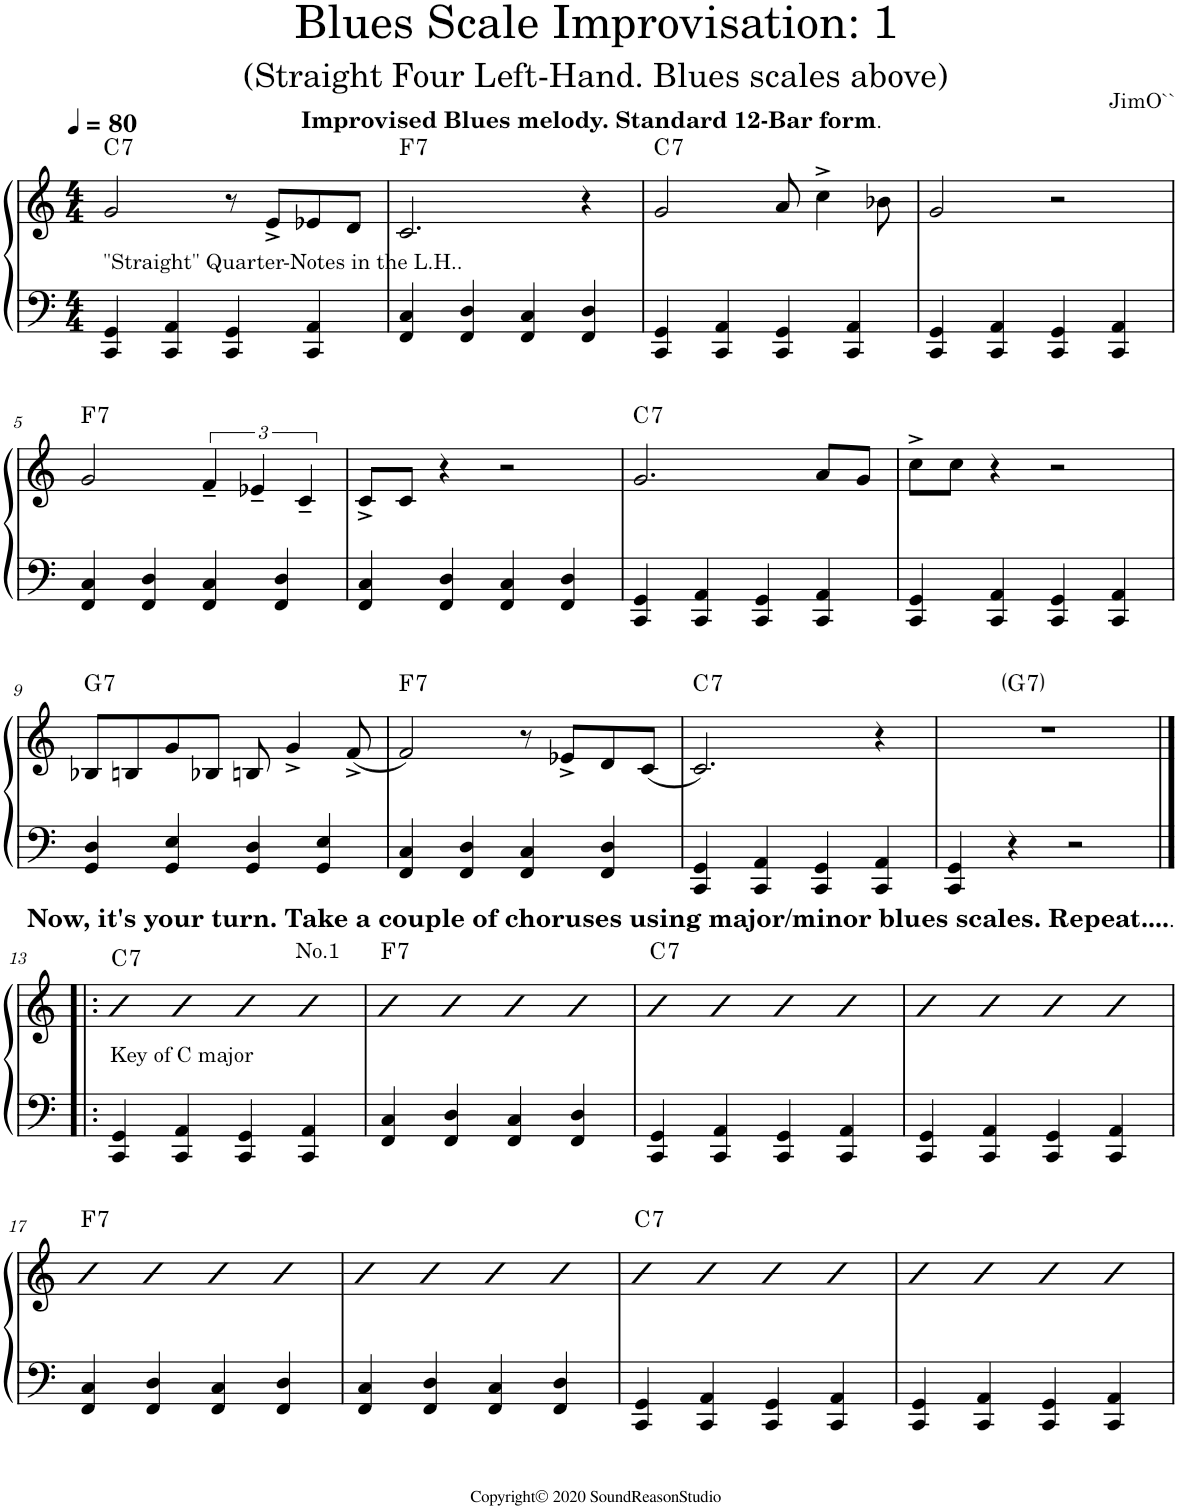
**kern	**kern	**harte
*part1	*part1	*part1
*staff2	*staff1	*
*I"Piano	*	*
*I'Pno.	*	*
*clefF4	*clefG2	*
*k[]	*k[]	*
*M4/4	*M4/4	*
*MM80	*MM80	*
=1	=1	=1
!LO:TX:a:t="Straight" Quarter-Notes in the L.H..	!	!LO:H:kt=7
4CC/ 4GG/	2g/	C:7
4CC/ 4AA/	.	.
4CC/ 4GG/	8r	.
!	!LO:TX:a:B:t=Improvised Blues melody. Standard 12-Bar form	!
!	!LO:TX:a:t=.	!
.	8e^/L	.
4CC/ 4AA/	8e-X/	.
.	8d/J	.
=2	=2	=2
!	!	!LO:H:kt=7
4FF/ 4C/	2.c/	F:7
4FF/ 4D/	.	.
4FF/ 4C/	.	.
4FF/ 4D/	4r	.
=3	=3	=3
!	!	!LO:H:kt=7
4CC/ 4GG/	2g/	C:7
4CC/ 4AA/	.	.
4CC/ 4GG/	8a/	.
.	4cc^\	.
4CC/ 4AA/	.	.
.	8b-X\	.
=4	=4	=4
4CC/ 4GG/	2g/	.
4CC/ 4AA/	.	.
4CC/ 4GG/	2r	.
4CC/ 4AA/	.	.
!!LO:LB:g=z
=5	=5	=5
!	!	!LO:H:kt=7
4FF/ 4C/	2g/	F:7
4FF/ 4D/	.	.
4FF/ 4C/	6f~/	.
.	6e-X~/	.
4FF/ 4D/	.	.
.	6c~/	.
=6	=6	=6
4FF/ 4C/	8c^/L	.
.	8c/J	.
4FF/ 4D/	4r	.
4FF/ 4C/	2r	.
4FF/ 4D/	.	.
=7	=7	=7
!	!	!LO:H:kt=7
4CC/ 4GG/	2.g/	C:7
4CC/ 4AA/	.	.
4CC/ 4GG/	.	.
4CC/ 4AA/	8a/L	.
.	8g/J	.
=8	=8	=8
4CC/ 4GG/	8cc^\L	.
.	8cc\J	.
4CC/ 4AA/	4r	.
4CC/ 4GG/	2r	.
4CC/ 4AA/	.	.
!!LO:LB:g=z
=9	=9	=9
!	!	!LO:H:kt=7
4GG/ 4D/	8B-X/L	G:7
.	8Bn/	.
4GG/ 4E/	8g/	.
.	8B-X/J	.
4GG/ 4D/	8Bn/	.
.	4g^/	.
4GG/ 4E/	.	.
.	(8f^/	.
=10	=10	=10
!	!	!LO:H:kt=7
4FF/ 4C/	2f/)	F:7
4FF/ 4D/	.	.
4FF/ 4C/	8r	.
.	8e-X^/L	.
4FF/ 4D/	8d/	.
.	(8c/J	.
=11	=11	=11
!	!	!LO:H:kt=7
4CC/ 4GG/	2.c/)	C:7
4CC/ 4AA/	.	.
4CC/ 4GG/	.	.
4CC/ 4AA/	4r	.
=12	=12	=12
*	*^	*
4CC/ 4GG/	1r	4ryy	.
!	!	!	!LO:H:kt=7
4r	.	2.ryy	G:7
2r	.	.	.
!!LO:LB:g=z
=13|!:	=13|!:	=13|!:	=13|!:
!	!LO:TX:a:B:t=Now, it's your turn. Take a couple of choruses using major/minor blues scales. Repeat....	!	!
!	!LO:TX:a:t=.	!	!
!LO:TX:a:t=Key of C major	!	!	!LO:H:kt=7
*	*v	*v	*
4CC/ 4GG/	4b	C:7
4CC/ 4AA/	4b	.
4CC/ 4GG/	4b	.
4CC/ 4AA/	4b	.
=14	=14	=14
!	!LO:TX:a:t=No.1	!LO:H:kt=7
4FF/ 4C/	4b	F:7
4FF/ 4D/	4b	.
4FF/ 4C/	4b	.
4FF/ 4D/	4b	.
=15	=15	=15
!	!	!LO:H:kt=7
4CC/ 4GG/	4b	C:7
4CC/ 4AA/	4b	.
4CC/ 4GG/	4b	.
4CC/ 4AA/	4b	.
=16	=16	=16
4CC/ 4GG/	4b	.
4CC/ 4AA/	4b	.
4CC/ 4GG/	4b	.
4CC/ 4AA/	4b	.
!!LO:LB:g=z
=17	=17	=17
!	!	!LO:H:kt=7
4FF/ 4C/	4b	F:7
4FF/ 4D/	4b	.
4FF/ 4C/	4b	.
4FF/ 4D/	4b	.
=18	=18	=18
4FF/ 4C/	4b	.
4FF/ 4D/	4b	.
4FF/ 4C/	4b	.
4FF/ 4D/	4b	.
=19	=19	=19
!	!	!LO:H:kt=7
4CC/ 4GG/	4b	C:7
4CC/ 4AA/	4b	.
4CC/ 4GG/	4b	.
4CC/ 4AA/	4b	.
=20	=20	=20
4CC/ 4GG/	4b	.
4CC/ 4AA/	4b	.
4CC/ 4GG/	4b	.
4CC/ 4AA/	4b	.
=	=	=
*-	*-	*-
